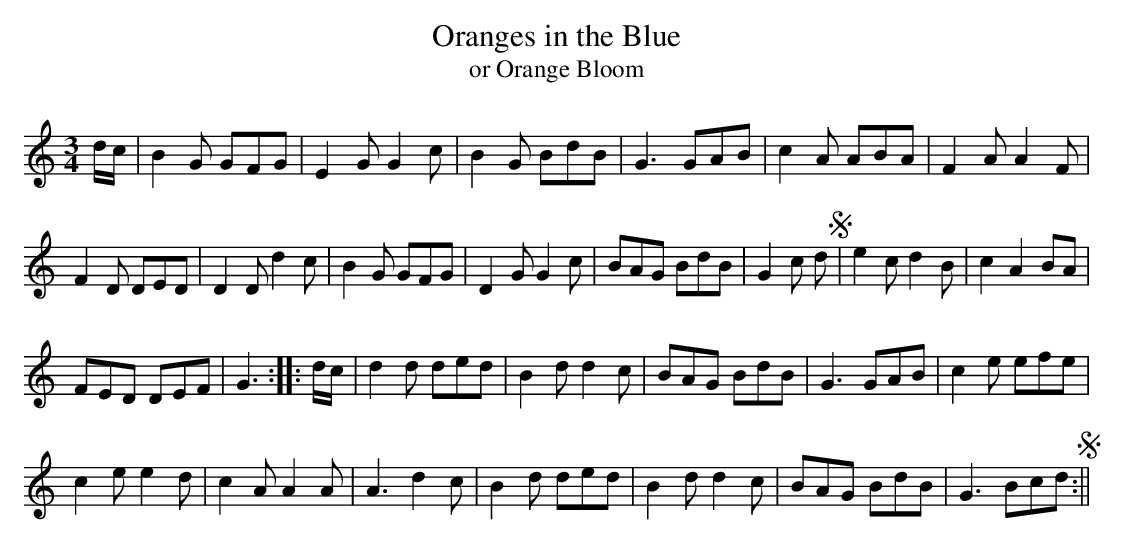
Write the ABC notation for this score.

X:1
T:Oranges in the Blue
T:or Orange Bloom
M:3/4
L:1/8
K:C
d/c/ | B2 G GFG | E2G G2c | B2G BdB | G3 GAB | c2A ABA | F2A A2F |
F2D DED | D2Dd2c | B2G GFG | D2G G2c | BAG BdB | G2c d!segno! | e2c d2B | c2A2 BA |
FED DEF | G3 :||: d/c/ | d2d ded | B2d d2c | BAG BdB | G3 GAB | c2e efe |
c2e e2d | c2A A2 A | A3 d2c | B2d ded | B2d d2c | BAG BdB | G3 Bcd!segno! :||
